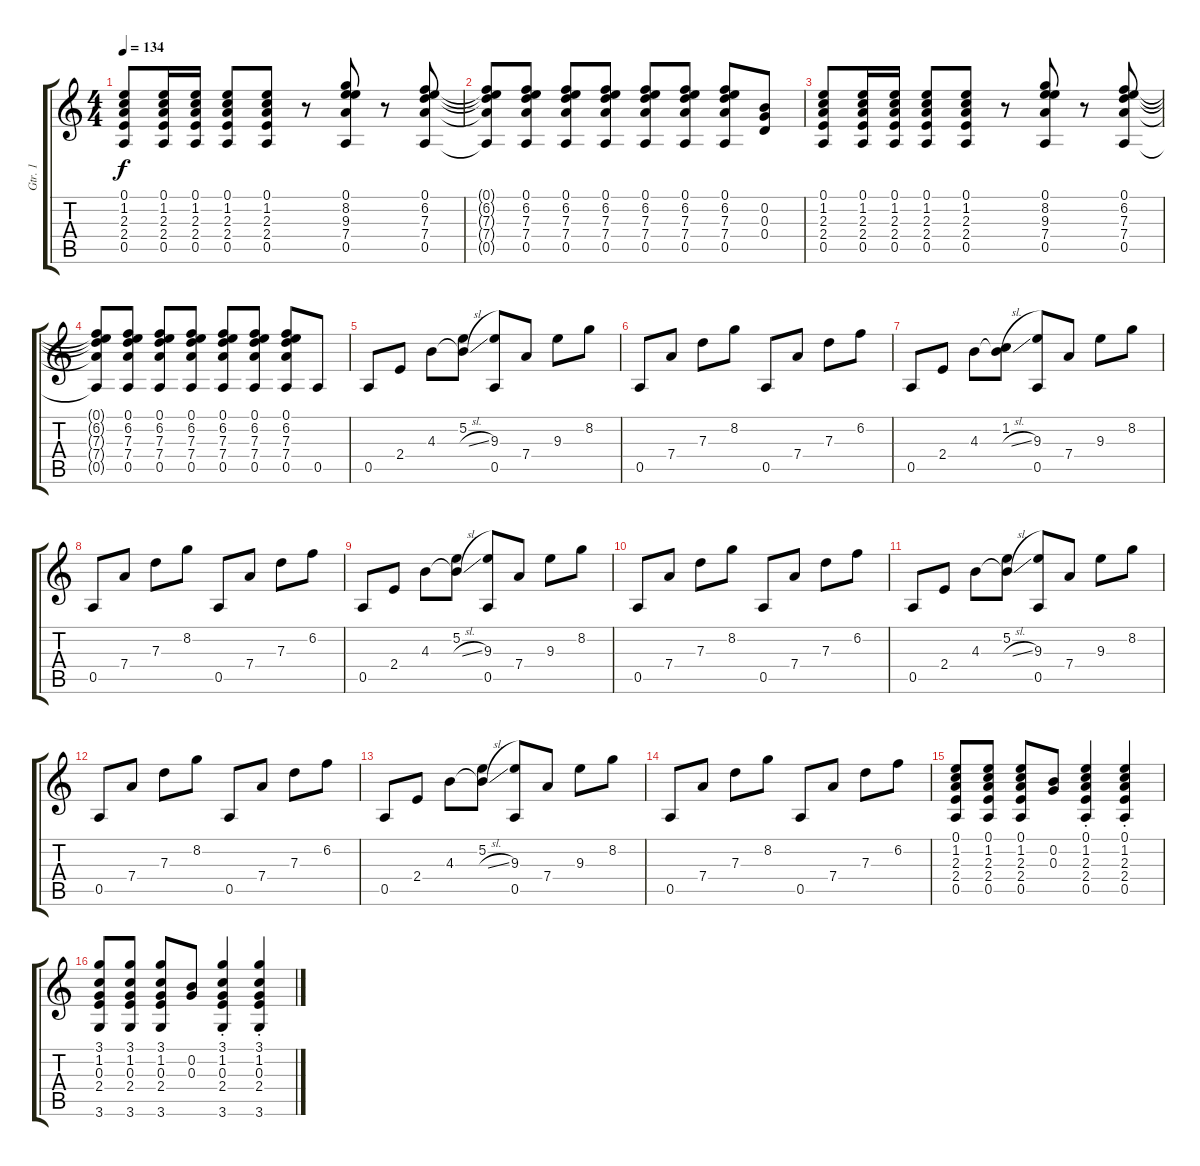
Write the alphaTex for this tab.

\track ("Gtr. 1" "Gtr. 1") {instrument acousticguitarsteel}
\staff {score tabs}
\tuning (E4 B3 G3 D3 A2 E2) {hide}
\ts (4 4)
\tempo 134
\clef g2
\ks c
(0.1 1.2 2.3 2.4 0.5).8{dy f} (0.1 1.2 2.3 2.4 0.5).16 (0.1 1.2 2.3 2.4 0.5).16 (0.1 1.2 2.3 2.4 0.5).8 (0.1 1.2 2.3 2.4 0.5).8 r.8 (0.1 8.2 9.3 7.4 0.5).8 r.8 (0.1 6.2 7.3 7.4 0.5).8 |
(0.1{t} 6.2{t} 7.3{t} 7.4{t} 0.5{t}).8 (0.1 6.2 7.3 7.4 0.5).8 (0.1 6.2 7.3 7.4 0.5).8 (0.1 6.2 7.3 7.4 0.5).8 (0.1 6.2 7.3 7.4 0.5).8 (0.1 6.2 7.3 7.4 0.5).8 (0.1 6.2 7.3 7.4 0.5).8 (0.2 0.3 0.4).8 |
(0.1 1.2 2.3 2.4 0.5).8 (0.1 1.2 2.3 2.4 0.5).16 (0.1 1.2 2.3 2.4 0.5).16 (0.1 1.2 2.3 2.4 0.5).8 (0.1 1.2 2.3 2.4 0.5).8 r.8 (0.1 8.2 9.3 7.4 0.5).8 r.8 (0.1 6.2 7.3 7.4 0.5).8 |
(0.1{t} 6.2{t} 7.3{t} 7.4{t} 0.5{t}).8 (0.1 6.2 7.3 7.4 0.5).8 (0.1 6.2 7.3 7.4 0.5).8 (0.1 6.2 7.3 7.4 0.5).8 (0.1 6.2 7.3 7.4 0.5).8 (0.1 6.2 7.3 7.4 0.5).8 (0.1 6.2 7.3 7.4 0.5).8 0.5.8 |
0.5.8 2.4.8 4.3.8 (5.2 4.3{sl t}).8 (9.3 0.5).8 7.4.8 9.3.8 8.2.8 |
0.5.8 7.4.8 7.3.8 8.2.8 0.5.8 7.4.8 7.3.8 6.2.8 |
0.5.8 2.4.8 4.3.8 (1.2 4.3{sl t}).8 (9.3 0.5).8 7.4.8 9.3.8 8.2.8 |
0.5.8 7.4.8 7.3.8 8.2.8 0.5.8 7.4.8 7.3.8 6.2.8 |
0.5.8 2.4.8 4.3.8 (5.2 4.3{sl t}).8 (9.3 0.5).8 7.4.8 9.3.8 8.2.8 |
0.5.8 7.4.8 7.3.8 8.2.8 0.5.8 7.4.8 7.3.8 6.2.8 |
0.5.8 2.4.8 4.3.8 (5.2 4.3{sl t}).8 (9.3 0.5).8 7.4.8 9.3.8 8.2.8 |
0.5.8 7.4.8 7.3.8 8.2.8 0.5.8 7.4.8 7.3.8 6.2.8 |
0.5.8 2.4.8 4.3.8 (5.2 4.3{sl t}).8 (9.3 0.5).8 7.4.8 9.3.8 8.2.8 |
0.5.8 7.4.8 7.3.8 8.2.8 0.5.8 7.4.8 7.3.8 6.2.8 |
(0.1 1.2 2.3 2.4 0.5).8 (0.1 1.2 2.3 2.4 0.5).8 (0.1 1.2 2.3 2.4 0.5).8 (0.2 0.3).8 (0.1{st} 1.2{st} 2.3{st} 2.4{st} 0.5{st}).4 (0.1{st} 1.2{st} 2.3{st} 2.4{st} 0.5{st}).4 |
(3.1 1.2 0.3 2.4 3.6).8 (3.1 1.2 0.3 2.4 3.6).8 (3.1 1.2 0.3 2.4 3.6).8 (0.2 0.3).8 (3.1{st} 1.2{st} 0.3{st} 2.4{st} 3.6{st}).4 (3.1{st} 1.2{st} 0.3{st} 2.4{st} 3.6{st}).4
